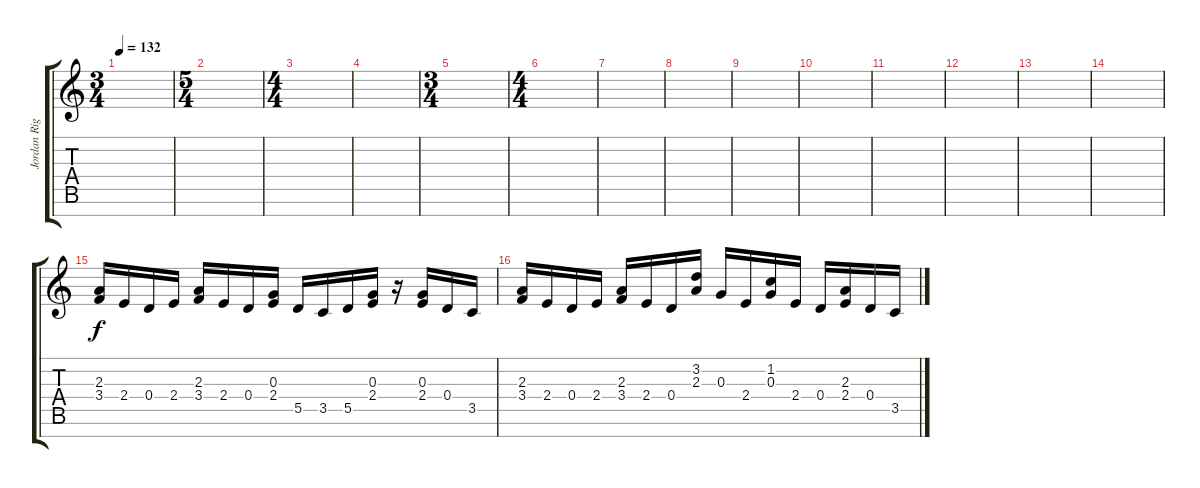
\track ("Jordan Right Hand" "Jordan Rig") {instrument fx1rain}
\staff {score tabs}
\tuning (E5 B4 G4 D4 A3 E3 B2) {hide}
\ts (3 4)
\tempo 132
\clef g2
\ks c
|
\ts (5 4)
|
\ts (4 4)
|
|
\ts (3 4)
|
\ts (4 4)
|
|
|
|
|
|
|
|
|
(2.3 3.4).16 2.4.16 0.4.16 2.4.16 (2.3 3.4).16 2.4.16 0.4.16 (0.3 2.4).16 5.5.16 3.5.16 5.5.16 (0.3 2.4).16 r.16 (0.3 2.4).16 0.4.16 3.5.16 |
(2.3 3.4).16 2.4.16 0.4.16 2.4.16 (2.3 3.4).16 2.4.16 0.4.16 (3.2 2.3).16 0.3.16 2.4.16 (1.2 0.3).16 2.4.16 0.4.16 (2.3 2.4).16 0.4.16 3.5.16
